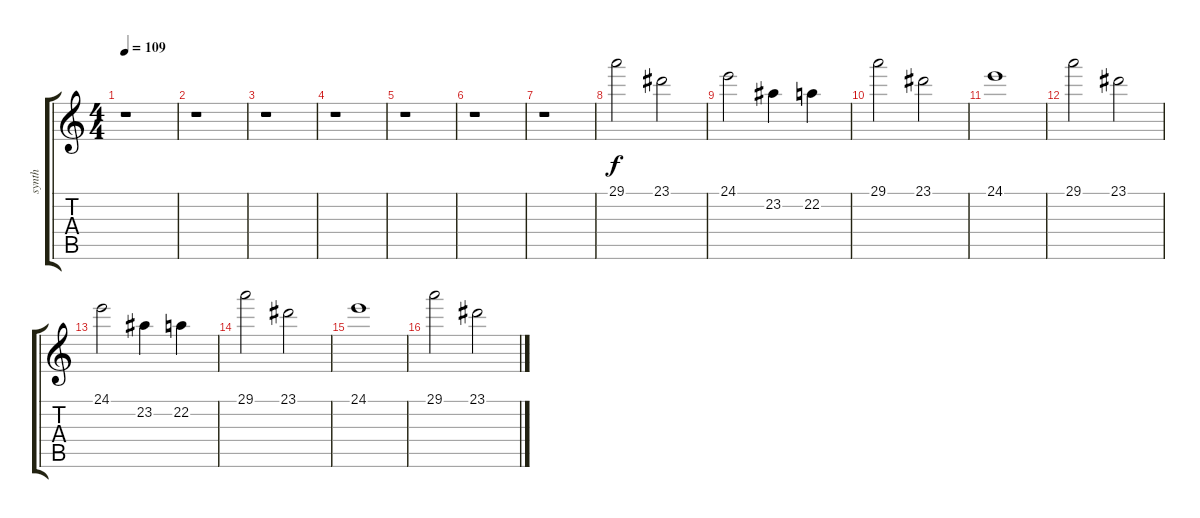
\track ("synth" "synth") {instrument lead6voice}
\staff {score tabs}
\tuning (E4 B3 G3 D3 A2 E2) {hide}
\ts (4 4)
\tempo 109
\clef g2
\ks c
r.1{dy f} |
r.1 |
r.1 |
r.1 |
r.1 |
r.1 |
r.1 |
29.1.2 23.1.2 |
24.1.2 23.2.4 22.2.4 |
29.1.2 23.1.2 |
24.1.1 |
29.1.2 23.1.2 |
24.1.2 23.2.4 22.2.4 |
29.1.2 23.1.2 |
24.1.1 |
29.1.2 23.1.2
